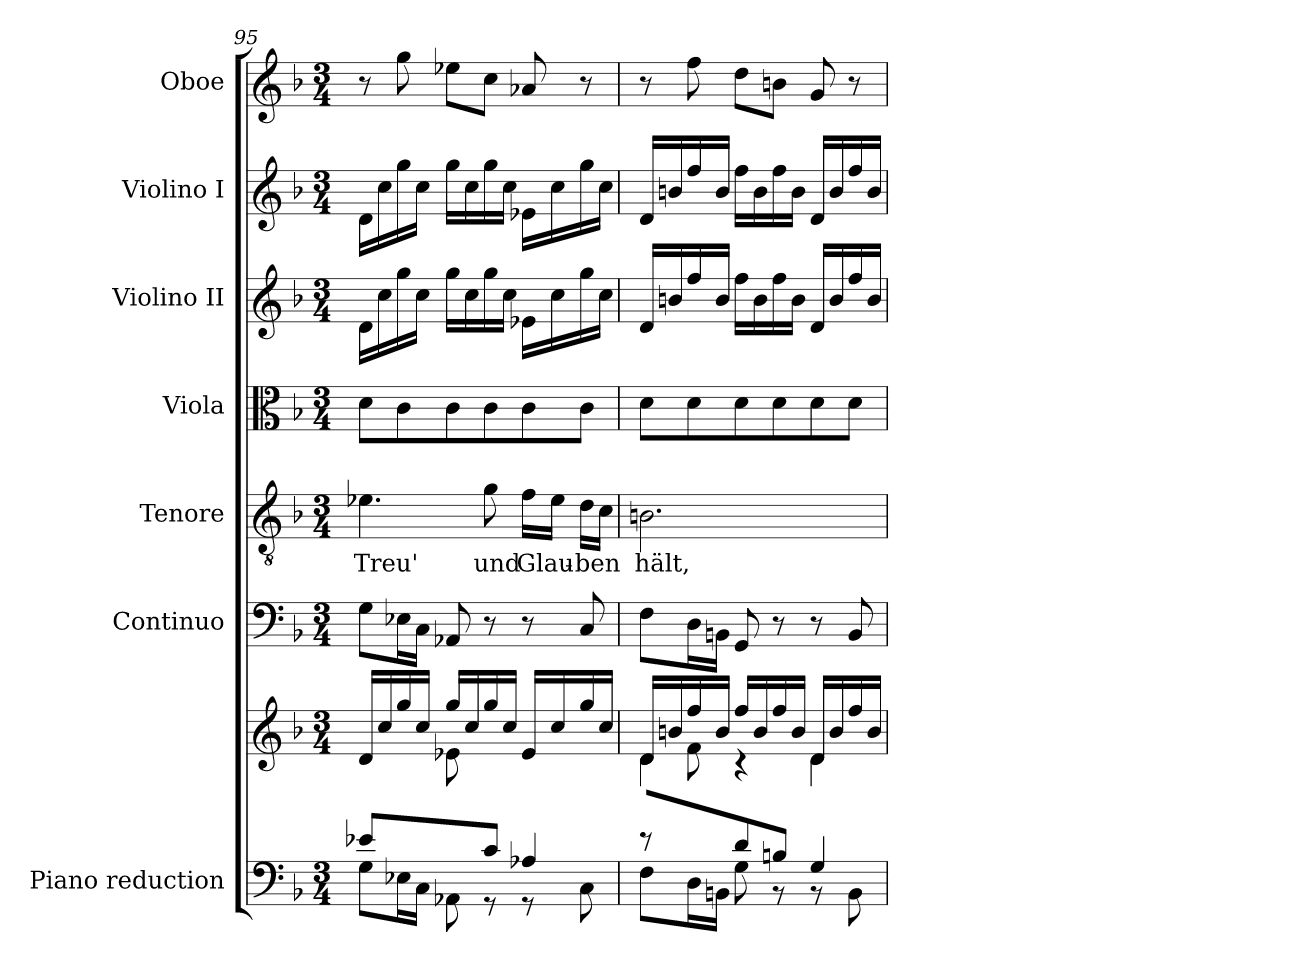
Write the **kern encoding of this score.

**kern	**kern	**kern	**kern	**text	**kern	**kern	**kern	**kern
*part7	*part7	*part6	*part5	*part5	*part4	*part3	*part2	*part1
*staff8	*staff7	*staff6	*staff5	*staff5	*staff4	*staff3	*staff2	*staff1
*I"Piano reduction	*	*I"Continuo	*I"Tenore	*	*I"Viola	*I"Violino II	*I"Violino I	*I"Oboe
*I'Pno	*	*	*	*	*I'Vla	*I'Vln	*I'Vln	*I'Ob
*clefF4	*clefG2	*clefF4	*clefGv2	*	*clefC3	*clefG2	*clefG2	*clefG2
*k[b-]	*k[b-]	*k[b-]	*k[b-]	*	*k[b-]	*k[b-]	*k[b-]	*k[b-]
*M3/4	*M3/4	*M3/4	*M3/4	*	*M3/4	*M3/4	*M3/4	*M3/4
=95	=95	=95	=95	=95	=95	=95	=95	=95
*^	*^	*	*	*	*	*	*	*
!	!	!	!	!	!	!LO:LY:b	!	!	!	!
8e-X/L	8G\L	16d/LL	8ryy	8G\L	4.e-X\	Treu'	8d\L	16d\LL	16d\LL	8r
.	.	16cc/	.	.	.	.	.	16cc\	16cc\	.
4ryy	16E-X\L	16gg/	8g\J	16E-X\L	.	.	8c\	16gg\	16gg\	8gg\
.	16C\JJ	16cc/JJ	.	16C\JJ	.	.	.	16cc\JJ	16cc\JJ	.
.	8AA-X\	16gg/LL	8e-X\L	8AA-X/	.	.	8c\	16gg\LL	16gg\LL	8ee-X\L
.	.	16cc/	.	.	.	.	.	16cc\	16cc\	.
!	!	!	!	!	!	!LO:LY:b	!	!	!	!
8c/J	8r	16gg/	4.ryy	8r	8g\	und	8c\	16gg\	16gg\	8cc\J
.	.	16cc/JJ	.	.	.	.	.	16cc\JJ	16cc\JJ	.
!	!	!	!	!	!	!LO:LY:b	!	!	!	!
4A-X/	8r	16e-/LL	.	8r	16f\LL	Glau-	8c\	16e-X\LL	16e-X\LL	8a-X/
.	.	16cc/	.	.	16e-\JJ	.	.	16cc\	16cc\	.
!	!	!	!	!	!	!LO:LY:b	!	!	!	!
.	8C\	16gg/	.	8C/	16d\LL	-ben	8c\J	16gg\	16gg\	8r
.	.	16cc/JJ	.	.	16c\JJ	.	.	16cc\JJ	16cc\JJ	.
=96	=96	=96	=96	=96	=96	=96	=96	=96	=96	=96
*	*	*	*^	*	*	*	*	*	*	*
!	!	!	!	!	!	!	!LO:LY:b	!	!	!	!
8r	8F\L	16d/LL	4d\	8ryy	8F\L	2.Bn\	hält,	8d\L	16d/LL	16d/LL	8r
.	.	16bn/	.	.	.	.	.	.	16bn/	16bn/	.
8ryy	16D\L	16ff/	.	8f\L	16D\L	.	.	8d\	16ff/	16ff/	8ff\
.	16BBn\JJ	16b/JJ	.	.	16BBn\JJ	.	.	.	16b/JJ	16b/JJ	.
8d/	8G\	16ff/LL	4r	2ryy	8GG/	.	.	8d\	16ff\LL	16ff\LL	8dd\L
.	.	16b/	.	.	.	.	.	.	16b\	16b\	.
8Bn/J	8r	16ff/	.	.	8r	.	.	8d\	16ff\	16ff\	8bn\J
.	.	16b/JJ	.	.	.	.	.	.	16b\JJ	16b\JJ	.
4G/	8r	16d/LL	4d\	.	8r	.	.	8d\	16d/LL	16d/LL	8g/
.	.	16b/	.	.	.	.	.	.	16b/	16b/	.
.	8BB\	16ff/	.	.	8BB/	.	.	8d\J	16ff/	16ff/	8r
.	.	16b/JJ	.	.	.	.	.	.	16b/JJ	16b/JJ	.
*v	*v	*	*	*	*	*	*	*	*	*	*
*	*v	*v	*v	*	*	*	*	*	*	*
=	=	=	=	=	=	=	=	=
*-	*-	*-	*-	*-	*-	*-	*-	*-
